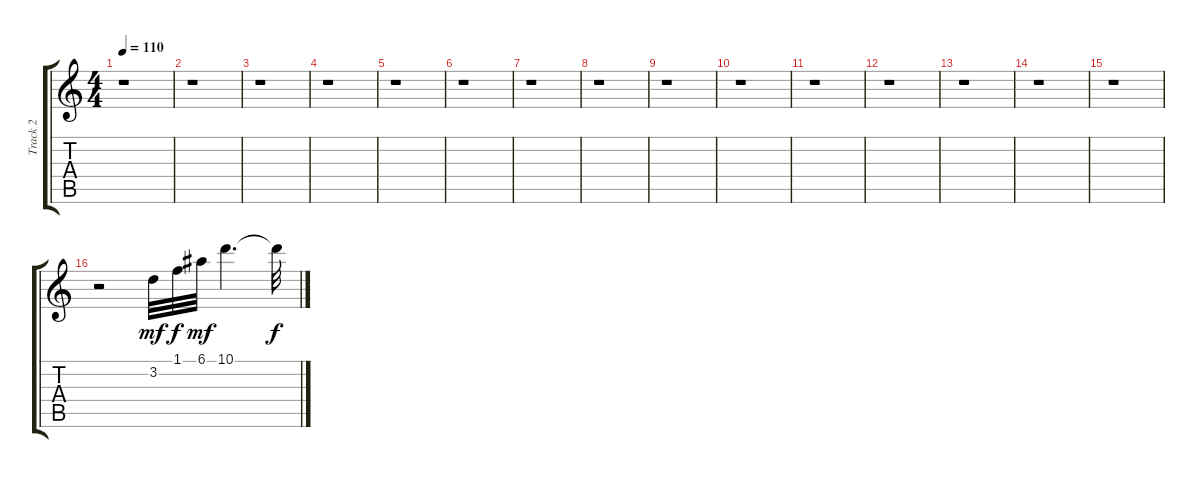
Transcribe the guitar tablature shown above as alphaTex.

\track ("Track 2" "Track 2") {instrument acousticguitarnylon}
\staff {score tabs}
\tuning (E4 B3 G3 D3 A2 E2) {hide}
\ts (4 4)
\tempo 110
\clef g2
\ks c
r.1{dy mf} |
r.1 |
r.1 |
r.1 |
r.1 |
r.1 |
r.1 |
r.1 |
r.1 |
r.1 |
r.1 |
r.1 |
r.1 |
r.1 |
r.1 |
r.2 3.2.32 1.1.32{dy f} 6.1.32{dy mf} 10.1.4{d} 10.1{t}.32{dy f}
